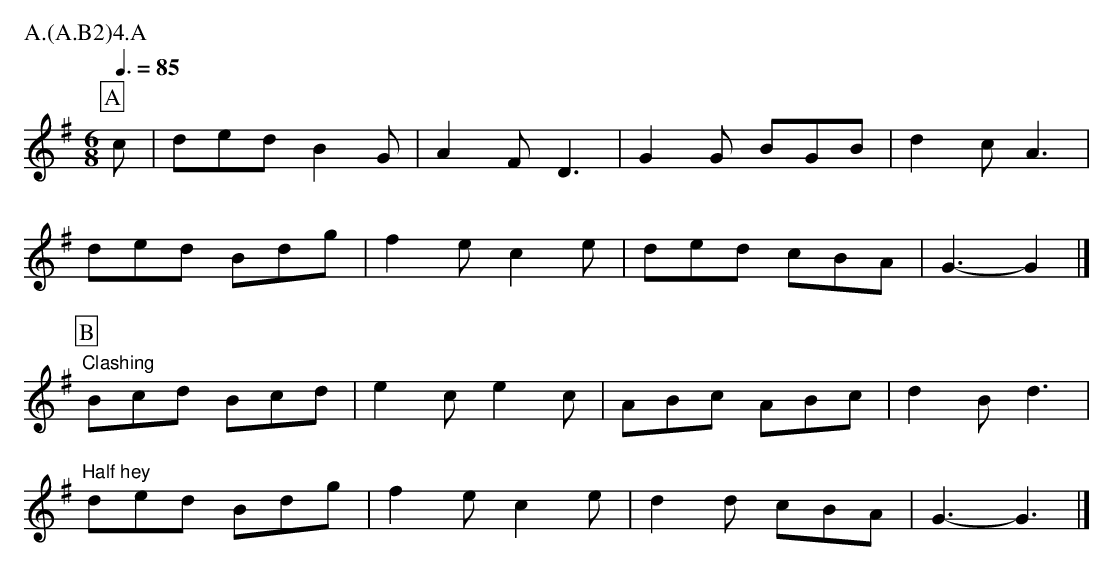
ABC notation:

X:1
T:Jubilee Ilmington
W:
W:Figures:
W:A-   OY
W:A -   FU
W:B2 - DF
W:A -   Sh
W:B2 -  DF
W:A -    BB
W:B2 -  DF
W:A -    CT
W:B2 -  DF
W:A -    WR
W:
M:6/8
L:1/8
Q:3/8 = 85
P: A.(A.B2)4.A
K:G
P:A
c|ded B2G|A2F D3 |G2 G  BGB|d2c A3 |
ded Bdg|f2e c2e|ded cBA|G3- G2|]
P:B
"Clashing"Bcd  Bcd|e2c  e2c |ABc  ABc|d2B  d3 |
"Half hey"ded Bdg|f2e c2e|d2d cBA|G3- G3|]
